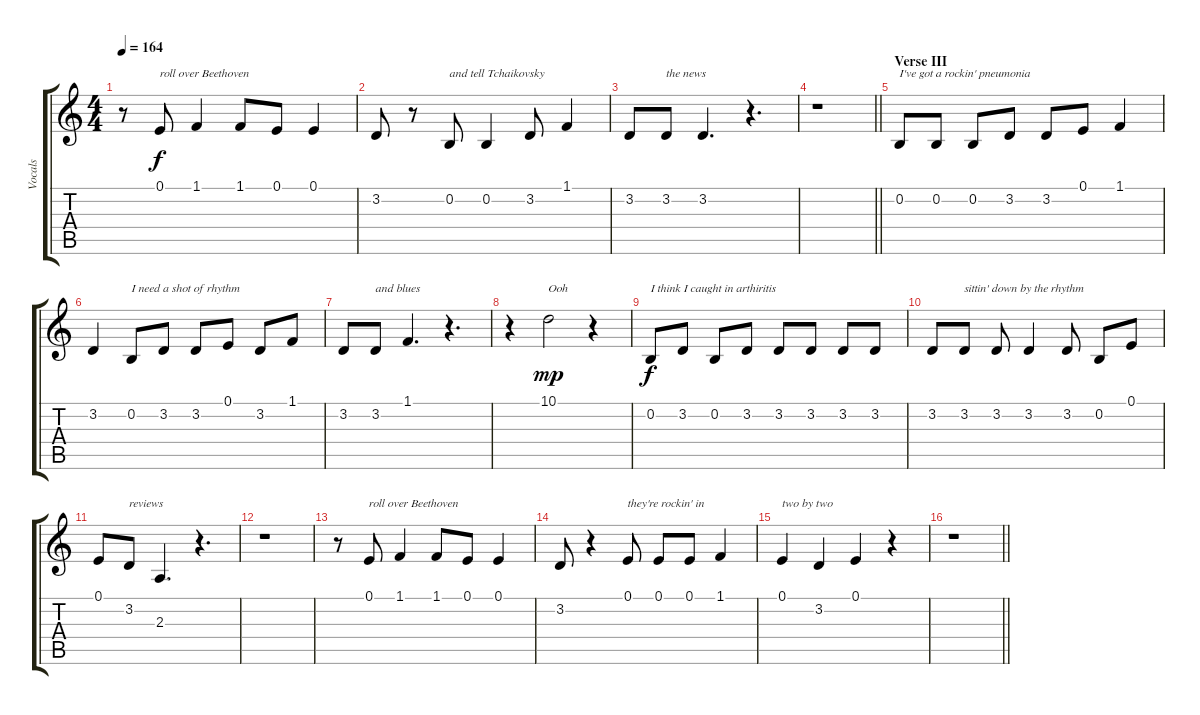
\track ("Vocals" "Vocals") {instrument tenorsax}
\staff {score tabs}
\tuning (E4 B3 G3 D3 A2 E2) {hide}
\ts (4 4)
\tempo 164
\clef g2
\ks c
r.8{dy f} 0.1.8{txt "roll over Beethoven"} 1.1.4 1.1.8 0.1.8 0.1.4 |
3.2.8 r.8 0.2.8{txt "and tell Tchaikovsky"} 0.2.4 3.2.8 1.1.4 |
3.2.8 3.2.8{txt "the news"} 3.2.4{d} r.4{d} |
\barLineRight lightlight
r.1 |
\section ("" "Verse III")
0.2.8{txt "I've got a rockin' pneumonia"} 0.2.8 0.2.8 3.2.8 3.2.8 0.1.8 1.1.4 |
3.2.4 0.2.8{txt "I need a shot of rhythm"} 3.2.8 3.2.8 0.1.8 3.2.8 1.1.8 |
3.2.8 3.2.8{txt "and blues"} 1.1.4{d} r.4{d} |
r.4 10.1.2{txt "Ooh" dy mp} r.4 |
0.2.8{txt "I think I caught in arthiritis" dy f} 3.2.8 0.2.8 3.2.8 3.2.8 3.2.8 3.2.8 3.2.8 |
3.2.8 3.2.8{txt "sittin' down by the rhythm"} 3.2.8 3.2.4 3.2.8 0.2.8 0.1.8 |
0.1.8 3.2.8{txt "reviews"} 2.3.4{d} r.4{d} |
r.1 |
r.8 0.1.8{txt "roll over Beethoven"} 1.1.4 1.1.8 0.1.8 0.1.4 |
3.2.8 r.4 0.1.8{txt "they're rockin' in"} 0.1.8 0.1.8 1.1.4 |
0.1.4{txt "two by two"} 3.2.4 0.1.4 r.4 |
\barLineRight lightlight
r.1
